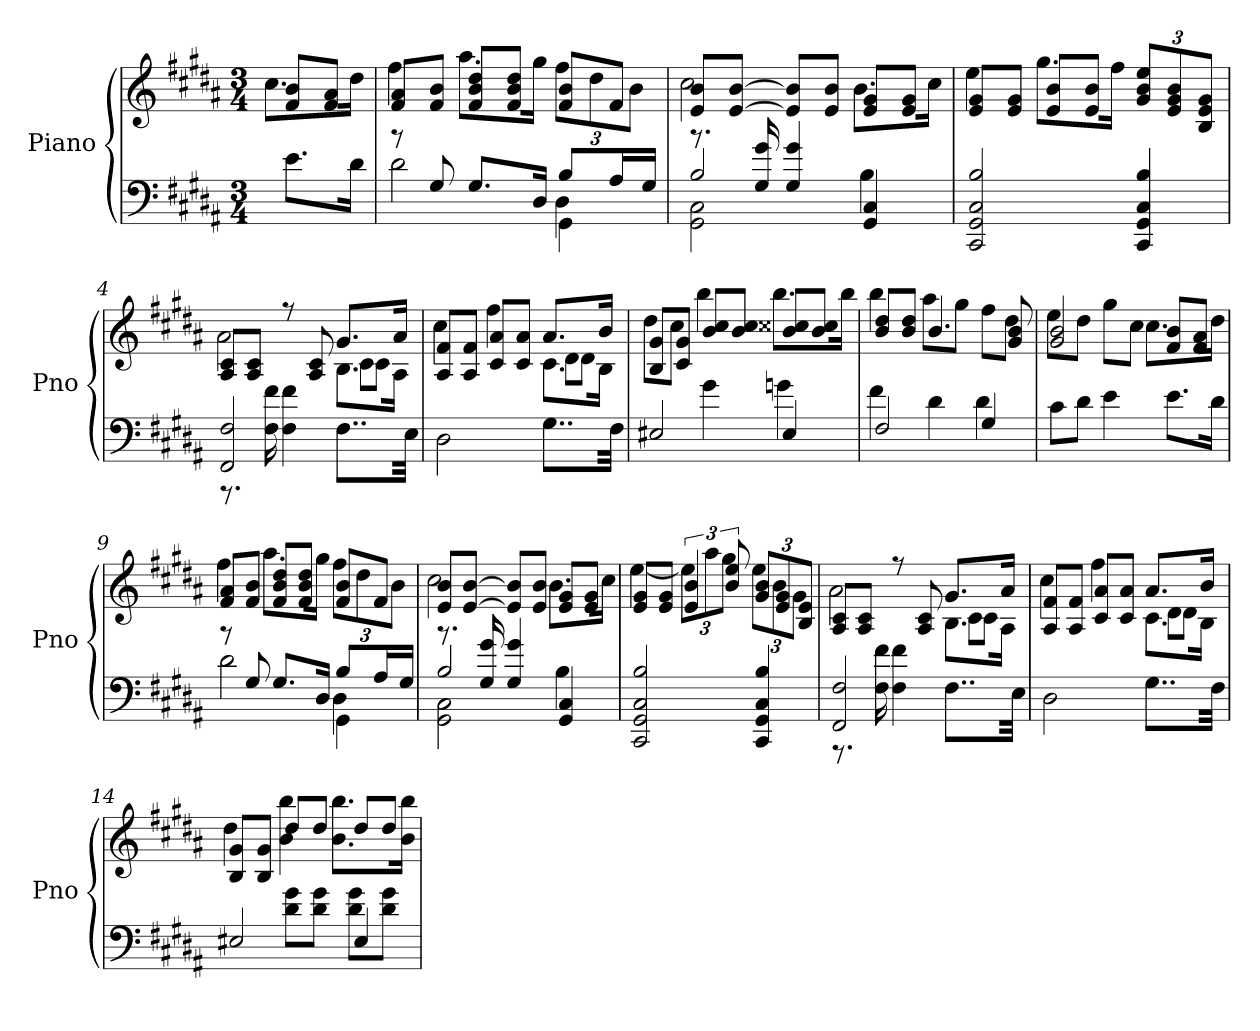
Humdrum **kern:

**kern	**kern
*part1	*part1
*staff2	*staff1
*I"Piano	*
*I'Pno	*
*clefF4	*clefG2
*k[f#c#g#d#a#]	*k[f#c#g#d#a#]
*B:	*B:
*M3/4	*M3/4
=	=
*	*^
8.eL	8f# 8bL	8.cc#L
.	8f# 8a#J	.
16d#Jk	.	16dd#Jk
=1	=1	=1
*^	*	*
*	*^	*	*
8r	2d#	2ryy	8f# 8a#L	4ff#
8G#	.	.	8f# 8bJ	.
8.G#L	.	.	8f# 8b 8dd#L	8.aa#L
.	.	.	8f# 8b 8dd#J	.
16D#Jk	.	.	.	16gg#Jk
4GG#\	4D#	8BL	8f# 8bL	12ff#L
.	.	.	.	12dd#
.	.	16A#L	8f#J	.
.	.	.	.	12bJ
.	.	16G#JJ	.	.
=2	=2	=2	=2	=2
2GG#\ 2C#\	2B/	8.rb	8e 8bL	2cc#
.	.	.	[8e [8bJ	.
.	.	16G# 16g#	.	.
.	.	4G# 4g#	8e] 8b]L	.
.	.	.	8e 8bJ	.
4GG# 4C#	4B	4ryy	8e 8g#L	8.bL
.	.	.	8e 8g#J	.
.	.	.	.	16cc#Jk
*v	*v	*v	*	*
=3	=3	=3
2CC# 2GG# 2C# 2B	8e 8g#L	4ee
.	8e 8g#J	.
.	8e 8bL	8.gg#L
.	8e 8bJ	.
.	.	16ff#Jk
4CC# 4GG# 4C# 4B	12g# 12b 12eeL	4ryy
.	12e 12g# 12b	.
.	12B 12e 12g#J	.
=4	=4	=4
*^	*	*^
2FF# 2F#	8.r	8A# 8c#L	2a#	2ryy
.	.	8A# 8c#J	.	.
.	16F# 16f#	.	.	.
.	4F# 4f#	8r	.	.
.	.	8A# 8c#	.	.
8..F#L	4ryy	8.B\L	8c#L	8.g#L
.	.	.	8c#J	.
.	.	16A#Jk	.	16a#Jk
32EJkk	.	.	.	.
*v	*v	*	*	*
=5	=5	=5	=5
2D#	8A# 8f#L	4cc#	2ryy
.	8A# 8f#J	.	.
.	8c# 8a#L	4ff#	.
.	8c# 8a#J	.	.
8..G#L	8.c#\L	8d#L	8.a#L
.	.	8d#J	.
.	16BJk	.	16bJk
32F#Jkk	.	.	.
*	*	*v	*v
=6	=6	=6
*^	*	*
2E#X	4ryy	8B 8g#L	8dd#L
.	.	8c# 8g#J	8cc#J
.	4g#	8b 8cc#L	4bb
.	.	8b 8cc#J	.
4E#	4gn	8b 8cc##XL	8.bbL
.	.	8b 8cc##J	.
.	.	.	16bbJk
=7	=7	=7	=7
2F#	4f#	8b 8dd#L	4bb
.	.	8b 8dd#J	.
.	4d#	4.b	8aa#L
.	.	.	8gg#J
4G#	4d#	.	8ff#L
.	.	8g# 8b	8dd#J
*v	*v	*	*
=8	=8	=8
8c#L	2g# 2b	8eeL
8d#J	.	8dd#J
4e	.	8gg#L
.	.	8cc#J
8.eL	8f# 8bL	8.cc#L
.	8f# 8a#J	.
16d#Jk	.	16dd#Jk
=9	=9	=9
*^	*	*
*	*^	*	*
8r	2d#	2ryy	8f# 8a#L	4ff#
8G#	.	.	8f# 8bJ	.
8.G#L	.	.	8f# 8b 8dd#L	8.aa#L
.	.	.	8f# 8b 8dd#J	.
16D#Jk	.	.	.	16gg#Jk
4GG#\	4D#	8BL	8f# 8bL	12ff#L
.	.	.	.	12dd#
.	.	16A#L	8f#J	.
.	.	.	.	12bJ
.	.	16G#JJ	.	.
=10	=10	=10	=10	=10
2GG#\ 2C#\	2B/	8.rb	8e 8bL	2cc#
.	.	.	[8e [8bJ	.
.	.	16G# 16g#	.	.
.	.	4G# 4g#	8e] 8b]L	.
.	.	.	8e 8bJ	.
4GG# 4C#	4B	4ryy	8e 8g#L	8.bL
.	.	.	8e 8g#J	.
.	.	.	.	16cc#Jk
*v	*v	*v	*	*
=11	=11	=11
2CC# 2GG# 2C# 2B	8e 8g#L	[4ee
.	8e 8g#J	.
.	6e 6b	12eeL]
.	.	12aa#
.	12b 12ee	12gg#J
4CC# 4GG# 4C# 4B	12g# 12bL	12eeL
.	12e 12g#	12b
.	12B 12eJ	12g#J
=12	=12	=12
*^	*	*^
2FF# 2F#	8.r	8A# 8c#L	2a#	2ryy
.	.	8A# 8c#J	.	.
.	16F# 16f#	.	.	.
.	4F# 4f#	8r	.	.
.	.	8A# 8c#	.	.
8..F#L	4ryy	8.B\L	8c#L	8.g#L
.	.	.	8c#J	.
.	.	16A#Jk	.	16a#Jk
32EJkk	.	.	.	.
*v	*v	*	*	*
=13	=13	=13	=13
2D#	8A# 8f#L	4cc#	2ryy
.	8A# 8f#J	.	.
.	8c# 8a#L	4ff#	.
.	8c# 8a#J	.	.
8..G#L	8.c#\L	8d#L	8.a#L
.	.	8d#J	.
.	16BJk	.	16bJk
32F#Jkk	.	.	.
*	*	*v	*v
=14	=14	=14
*^	*	*
2E#X	4ryy	8B 8g#L	4dd#
.	.	8B 8g#J	.
.	8d# 8g#L	8dd#L	4b 4bb
.	8d# 8g#J	8dd#J	.
4E#	8d# 8g#L	8dd#L	8.b 8.bbL
.	8d# 8g#J	8dd#J	.
.	.	.	16b 16bbJk
*v	*v	*	*
*	*v	*v
=	=
*-	*-
